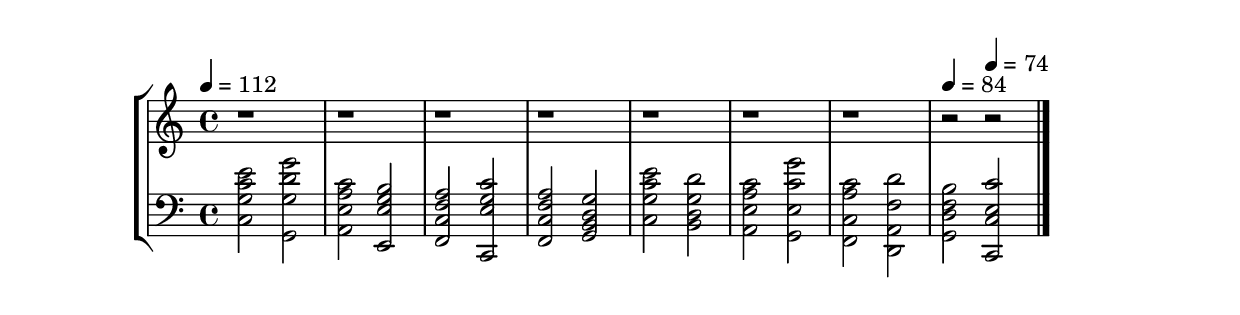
\version "2.12.1"

\header {
	 title = \markup \center-column {}
	 composer = \markup \center-column {}
}
melody = {

	\key c \major
	\tempo 4 = 112
	\clef treble
	\time 4/4
		\key c \major
	\tempo 4 = 112
	\clef treble
 r1  r1  r1  r1  r1  r1  r1  \tempo 4 = 84 r2 \tempo 4 = 74 r2 \bar "|."}
text = \lyricmode {

	
}
upper = {

	\tempo 4 = 112
	\key c \major
	\time 4/4
	\clef bass
	<c g c' e'>2
<g, g d' g'>2
<a, e a c'>2
<e, e g b>2
<f, c f a>2
<c, e g c'>2
<f, c f a>2
<g, b, d g>2
<c g c' e'>2
<b, d g d'>2
<a, e a c'>2
<g, e c' g'>2
<f, c a c'>2
<d, a, f d'>2
<g, d f b>2
<c, c e c'>2

	 \bar "|."}
lower = {

	\tempo 4 = 112
	\key c \major
	\time 4/4
	\clef bass
 r1  r1  r1  r1  r1  r1  r1  r1 \bar "|."}
\score {
	<<
		 \new StaffGroup <<
		 \new Voice = "one" { \melody }
		 \new Lyrics \lyricsto "one" \text
			 \new Staff {\upper}
		 >>
	>>
	\layout {
		\context {
			\Voice
			\remove Note_heads_engraver
			\consists Completion_heads_engraver
		}
	}
	\midi {
	\context {
		\Score
		 tempoWholesPerMinute = #(ly:make-moment 120 4)
	}
	}
}
